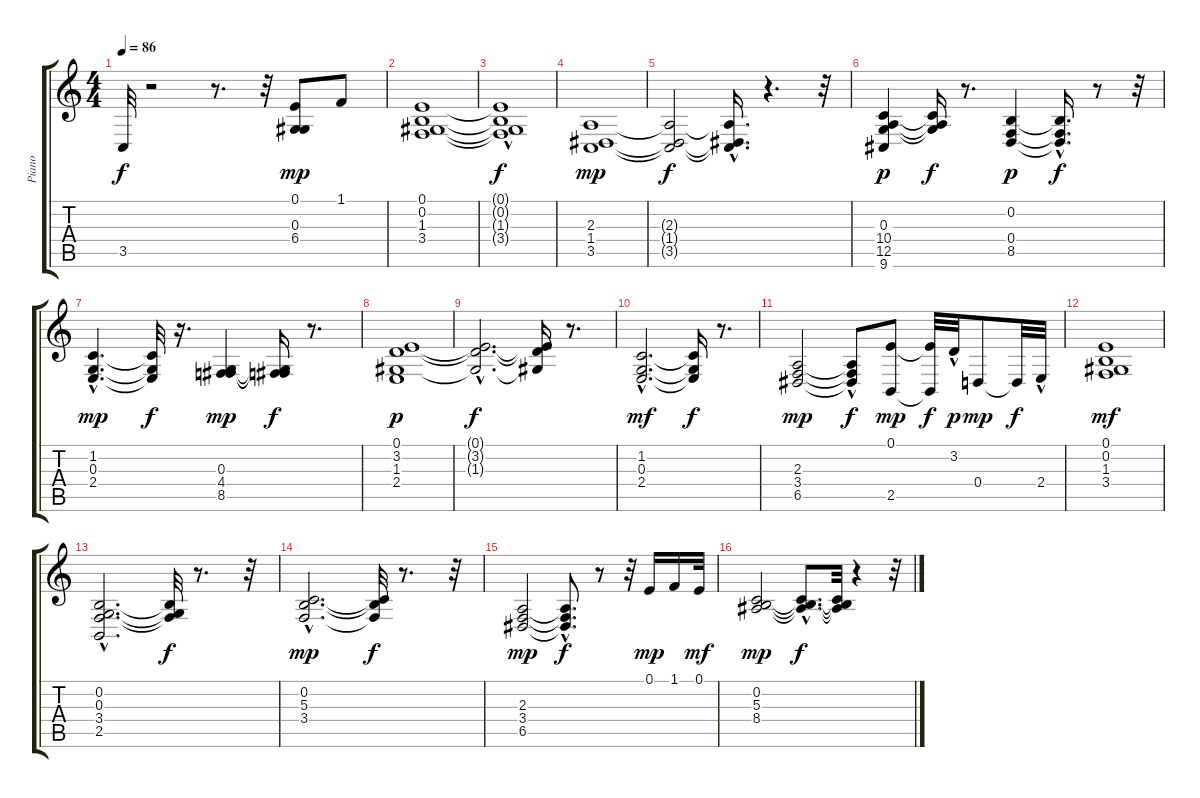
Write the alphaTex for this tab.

\track ("Piano" "Piano") {instrument acousticgrandpiano}
\staff {score tabs}
\tuning (E4 B3 G3 D3 A2 E2) {hide}
\ts (4 4)
\tempo 86
\clef g2
\ks c
3.5{t}.32{dy f} r.2 r.8{d} r.32 (0.1 0.3 6.4).8{dy mp} 1.1.8 |
(0.1 0.2 1.3 3.4).1 |
(0.1{t} 0.2{hac t} 1.3{hac t} 3.4{hac t}).1{dy f} |
(2.3 1.4 3.5).1{dy mp} |
(2.3{t} 1.4{t} 3.5{t}).2{dy f} (2.3{hac t} 1.4{hac t} 3.5{t}).16{d} r.4{d} r.32 |
(0.3 10.4 12.5 9.6).4{dy p} (0.3{t} 10.4{t} 12.5{t}).16{dy f} r.8{d} (0.2 0.4 8.5).4{dy p} (0.2{hac t} 0.4{hac t} 8.5{hac t}).16{d dy f} r.8 r.32 |
(1.2{hac} 0.3{hac} 2.4{hac}).4{d dy mp} (1.2{t} 0.3{t} 2.4{t}).32{dy f} r.16{d} (0.3 4.4 8.5).4{dy mp} (0.3{t} 4.4{t} 8.5{t}).16{dy f} r.8{d} |
(0.1 3.2 1.3 2.4).1{dy p} |
(0.1{hac t} 3.2{hac t} 1.3{hac t}).2{d dy f} (0.1{t} 3.2{t} 1.3{t}).16 r.8{d} |
(1.2{hac} 0.3{hac} 2.4{hac}).2{d dy mf} (1.2{t} 0.3{t} 2.4{t}).16{dy f} r.8{d} |
(2.3 3.4 6.5).2{dy mp} (2.3{hac t} 3.4{hac t} 6.5{hac t}).8{dy f} (0.1 2.5).8{dy mp} (0.1{t} 2.5{t}).32{dy f} 3.2{hac}.32{dy p} 0.4.8{dy mp} 0.4{t}.32{dy f} 2.4{hac}.32 |
(0.1 0.2 1.3 3.4).1{dy mf} |
(0.2{hac} 0.3{hac} 3.4{hac} 2.5).2{d} (0.2{t} 0.3{t} 3.4{t}).32{dy f} r.8{d} r.32 |
(0.2{hac} 5.3{hac} 3.4{hac}).2{d dy mp} (0.2{t} 5.3{t} 3.4{t}).32{dy f} r.8{d} r.32 |
(2.3 3.4 6.5).2{dy mp} (2.3{hac t} 3.4{hac t} 6.5{hac t}).8{d dy f} r.8 r.32 0.1.16{dy mp} 1.1.16 0.1.32{dy mf} |
(0.2 5.3 8.4).2{dy mp} (0.2{hac t} 5.3{hac t} 8.4{hac t}).8{d dy f} (0.2{t} 5.3{t} 8.4{t}).32 r.4 r.32
